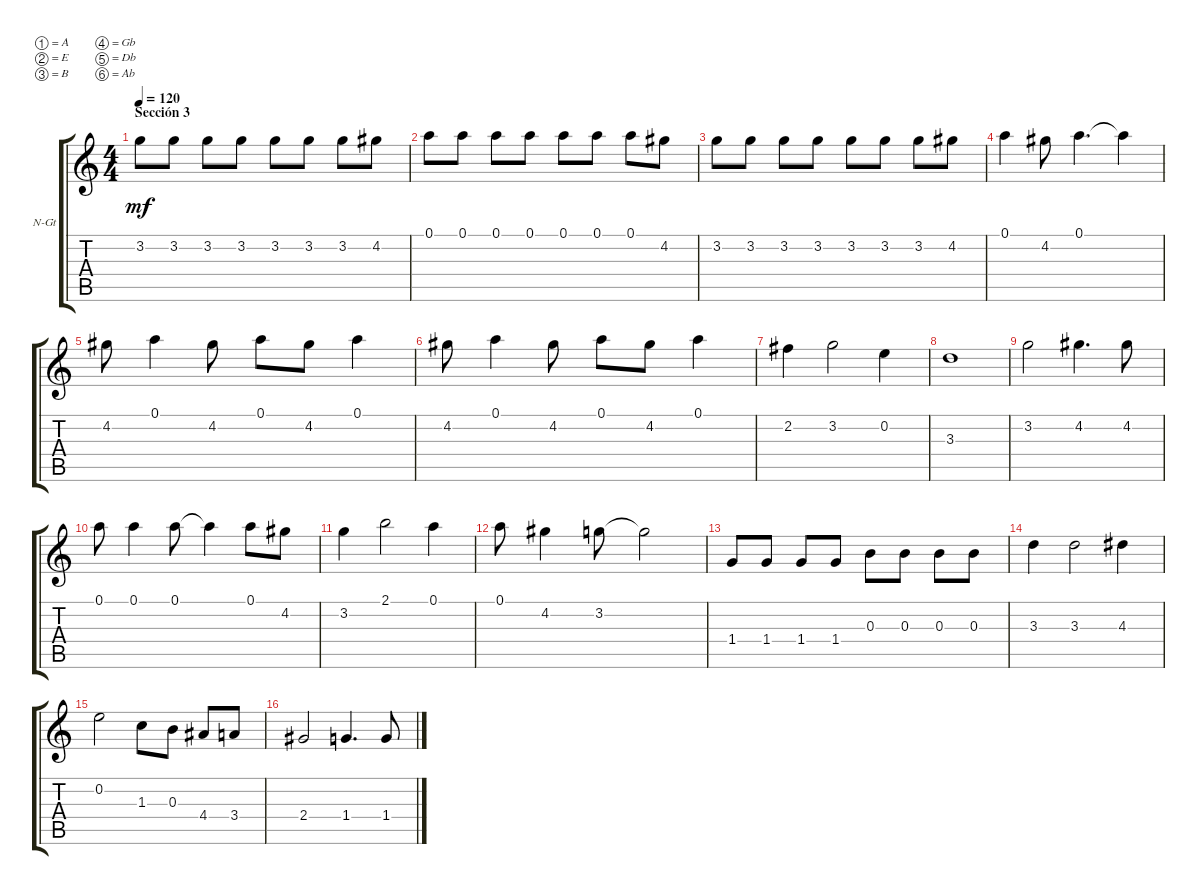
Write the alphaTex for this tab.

\defaultSystemsLayout 4
\bracketExtendMode groupsimilarinstruments
\firstSystemTrackNameOrientation horizontal
\otherSystemsTrackNameOrientation horizontal
\chordDiagramsInScore
\track ("LAUD ESPAÑOL" "N-Gt") {instrument acousticguitarnylon}
\staff {score tabs}
\tuning (A4 E4 B3 Gb3 Db3 Ab2)
\ts (4 4)
\section ("" "Sección 3")
\tempo 120
\clef g2
\scale
0.213683
\ks aminor
3.2.8{dy mf} 3.2.8 3.2.8 3.2.8 3.2.8 3.2.8 3.2.8 4.2.8 |
\scale
0.266763 0.1.8 0.1.8 0.1.8 0.1.8 0.1.8 0.1.8 0.1.8 4.2.8 |
\scale
0.247709 3.2.8 3.2.8 3.2.8 3.2.8 3.2.8 3.2.8 3.2.8 4.2.8 |
0.1.4 4.2.8 0.1.4{d} 0.1{t}.4 |
4.2.8 0.1.4 4.2.8 0.1.8 4.2.8 0.1.4 |
4.2.8 0.1.4 4.2.8 0.1.8 4.2.8 0.1.4 |
2.2.4 3.2.2 0.2.4 |
3.3.1 |
\scale
0.221604 3.2.2 4.2.4{d} 4.2.8 |
\scale
0.288918 0.1.8 0.1.4 0.1.8 0.1{t}.4 0.1.8 4.2.8 |
\scale
0.237951 3.2.4 2.1.2 0.1.4 |
\scale
0.25121 0.1.8 4.2.4 3.2.8 3.2{t}.2 |
1.4.8 1.4.8 1.4.8 1.4.8 0.3.8 0.3.8 0.3.8 0.3.8 |
3.3.4 3.3.2 4.3.4 |
0.2.2 1.3.8 0.3.8 4.4.8 3.4.8 |
2.4.2 1.4.4{d} 1.4.8
